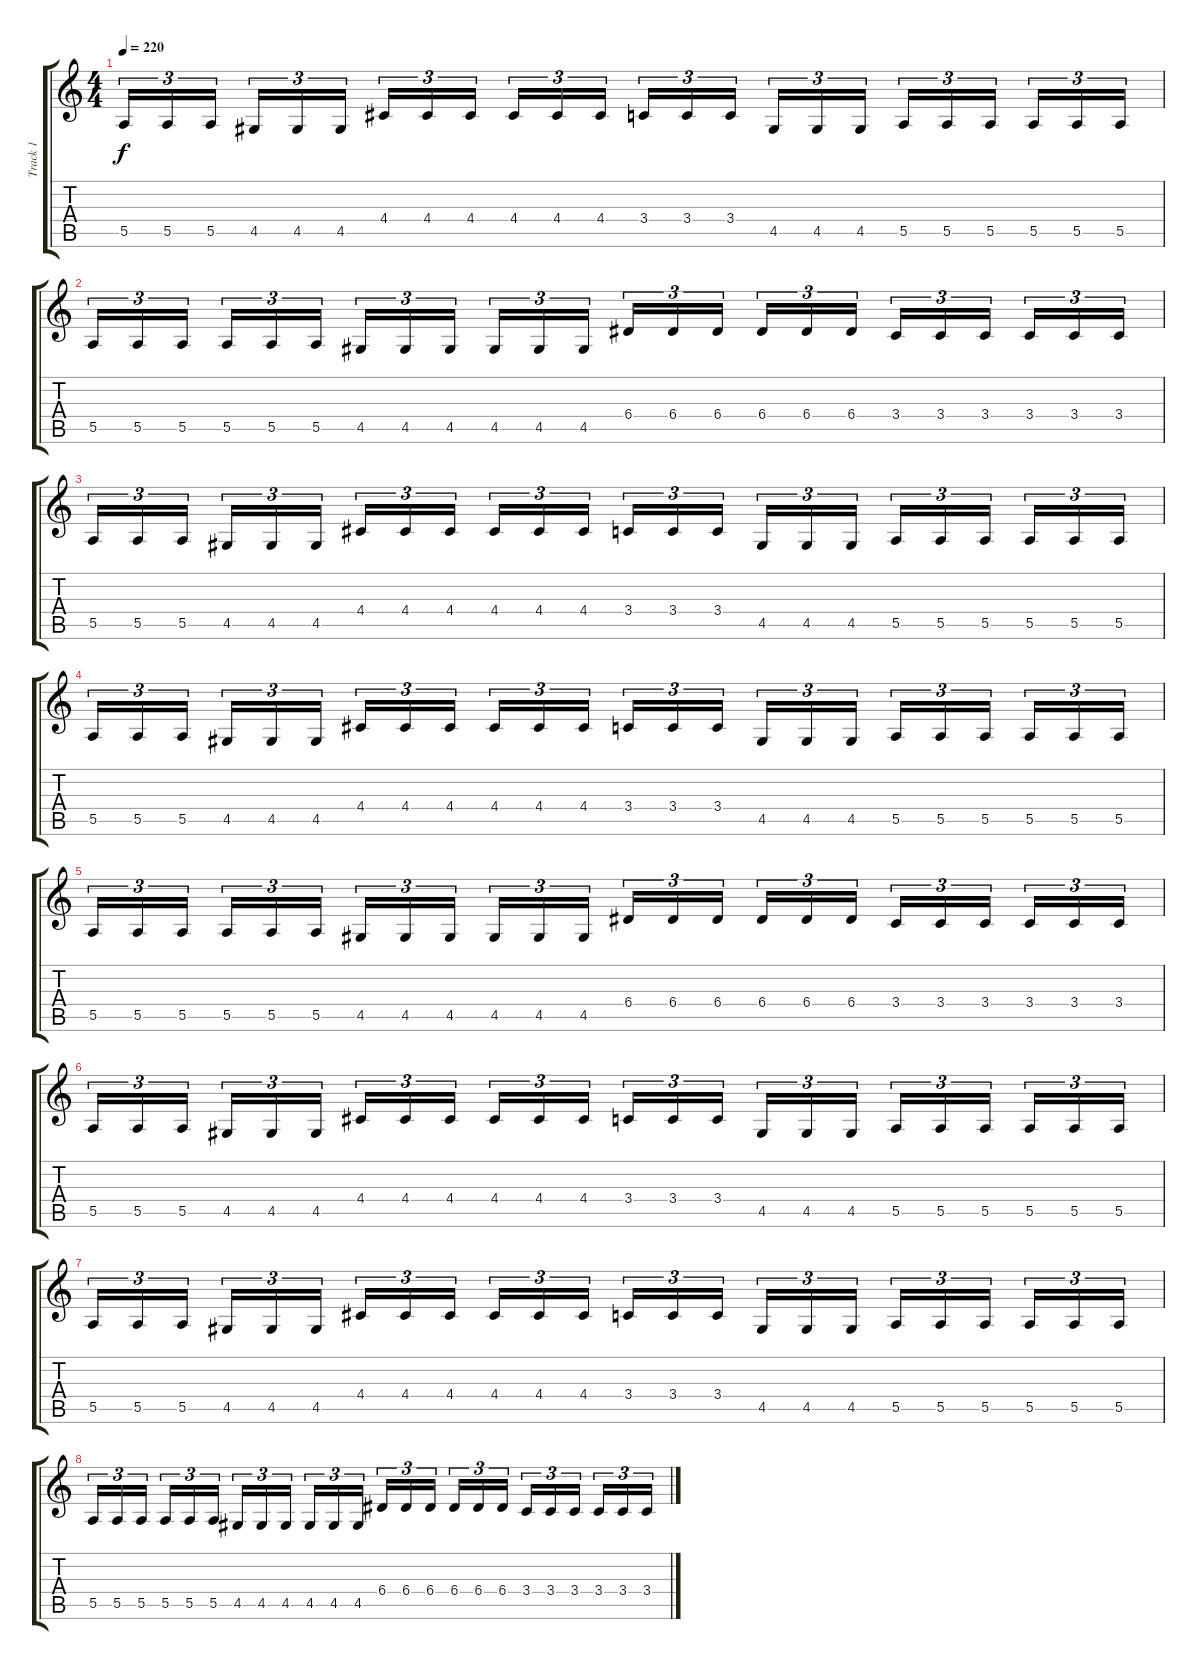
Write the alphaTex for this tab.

\track ("Track 1" "Track 1") {instrument distortionguitar}
\staff {score tabs}
\tuning (B3 Gb3 D3 A2 E2 B1) {hide}
\ts (4 4)
\tempo 220
\clef g2
\ks c
5.5.16{tu (3 2) dy f} 5.5.16{tu (3 2)} 5.5.16{tu (3 2)} 4.5.16{tu (3 2)} 4.5.16{tu (3 2)} 4.5.16{tu (3 2)} 4.4.16{tu (3 2)} 4.4.16{tu (3 2)} 4.4.16{tu (3 2)} 4.4.16{tu (3 2)} 4.4.16{tu (3 2)} 4.4.16{tu (3 2)} 3.4.16{tu (3 2)} 3.4.16{tu (3 2)} 3.4.16{tu (3 2)} 4.5.16{tu (3 2)} 4.5.16{tu (3 2)} 4.5.16{tu (3 2)} 5.5.16{tu (3 2)} 5.5.16{tu (3 2)} 5.5.16{tu (3 2)} 5.5.16{tu (3 2)} 5.5.16{tu (3 2)} 5.5.16{tu (3 2)} |
5.5.16{tu (3 2)} 5.5.16{tu (3 2)} 5.5.16{tu (3 2)} 5.5.16{tu (3 2)} 5.5.16{tu (3 2)} 5.5.16{tu (3 2)} 4.5.16{tu (3 2)} 4.5.16{tu (3 2)} 4.5.16{tu (3 2)} 4.5.16{tu (3 2)} 4.5.16{tu (3 2)} 4.5.16{tu (3 2)} 6.4.16{tu (3 2)} 6.4.16{tu (3 2)} 6.4.16{tu (3 2)} 6.4.16{tu (3 2)} 6.4.16{tu (3 2)} 6.4.16{tu (3 2)} 3.4.16{tu (3 2)} 3.4.16{tu (3 2)} 3.4.16{tu (3 2)} 3.4.16{tu (3 2)} 3.4.16{tu (3 2)} 3.4.16{tu (3 2)} |
5.5.16{tu (3 2)} 5.5.16{tu (3 2)} 5.5.16{tu (3 2)} 4.5.16{tu (3 2)} 4.5.16{tu (3 2)} 4.5.16{tu (3 2)} 4.4.16{tu (3 2)} 4.4.16{tu (3 2)} 4.4.16{tu (3 2)} 4.4.16{tu (3 2)} 4.4.16{tu (3 2)} 4.4.16{tu (3 2)} 3.4.16{tu (3 2)} 3.4.16{tu (3 2)} 3.4.16{tu (3 2)} 4.5.16{tu (3 2)} 4.5.16{tu (3 2)} 4.5.16{tu (3 2)} 5.5.16{tu (3 2)} 5.5.16{tu (3 2)} 5.5.16{tu (3 2)} 5.5.16{tu (3 2)} 5.5.16{tu (3 2)} 5.5.16{tu (3 2)} |
5.5.16{tu (3 2)} 5.5.16{tu (3 2)} 5.5.16{tu (3 2)} 4.5.16{tu (3 2)} 4.5.16{tu (3 2)} 4.5.16{tu (3 2)} 4.4.16{tu (3 2)} 4.4.16{tu (3 2)} 4.4.16{tu (3 2)} 4.4.16{tu (3 2)} 4.4.16{tu (3 2)} 4.4.16{tu (3 2)} 3.4.16{tu (3 2)} 3.4.16{tu (3 2)} 3.4.16{tu (3 2)} 4.5.16{tu (3 2)} 4.5.16{tu (3 2)} 4.5.16{tu (3 2)} 5.5.16{tu (3 2)} 5.5.16{tu (3 2)} 5.5.16{tu (3 2)} 5.5.16{tu (3 2)} 5.5.16{tu (3 2)} 5.5.16{tu (3 2)} |
5.5.16{tu (3 2)} 5.5.16{tu (3 2)} 5.5.16{tu (3 2)} 5.5.16{tu (3 2)} 5.5.16{tu (3 2)} 5.5.16{tu (3 2)} 4.5.16{tu (3 2)} 4.5.16{tu (3 2)} 4.5.16{tu (3 2)} 4.5.16{tu (3 2)} 4.5.16{tu (3 2)} 4.5.16{tu (3 2)} 6.4.16{tu (3 2)} 6.4.16{tu (3 2)} 6.4.16{tu (3 2)} 6.4.16{tu (3 2)} 6.4.16{tu (3 2)} 6.4.16{tu (3 2)} 3.4.16{tu (3 2)} 3.4.16{tu (3 2)} 3.4.16{tu (3 2)} 3.4.16{tu (3 2)} 3.4.16{tu (3 2)} 3.4.16{tu (3 2)} |
5.5.16{tu (3 2)} 5.5.16{tu (3 2)} 5.5.16{tu (3 2)} 4.5.16{tu (3 2)} 4.5.16{tu (3 2)} 4.5.16{tu (3 2)} 4.4.16{tu (3 2)} 4.4.16{tu (3 2)} 4.4.16{tu (3 2)} 4.4.16{tu (3 2)} 4.4.16{tu (3 2)} 4.4.16{tu (3 2)} 3.4.16{tu (3 2)} 3.4.16{tu (3 2)} 3.4.16{tu (3 2)} 4.5.16{tu (3 2)} 4.5.16{tu (3 2)} 4.5.16{tu (3 2)} 5.5.16{tu (3 2)} 5.5.16{tu (3 2)} 5.5.16{tu (3 2)} 5.5.16{tu (3 2)} 5.5.16{tu (3 2)} 5.5.16{tu (3 2)} |
5.5.16{tu (3 2)} 5.5.16{tu (3 2)} 5.5.16{tu (3 2)} 4.5.16{tu (3 2)} 4.5.16{tu (3 2)} 4.5.16{tu (3 2)} 4.4.16{tu (3 2)} 4.4.16{tu (3 2)} 4.4.16{tu (3 2)} 4.4.16{tu (3 2)} 4.4.16{tu (3 2)} 4.4.16{tu (3 2)} 3.4.16{tu (3 2)} 3.4.16{tu (3 2)} 3.4.16{tu (3 2)} 4.5.16{tu (3 2)} 4.5.16{tu (3 2)} 4.5.16{tu (3 2)} 5.5.16{tu (3 2)} 5.5.16{tu (3 2)} 5.5.16{tu (3 2)} 5.5.16{tu (3 2)} 5.5.16{tu (3 2)} 5.5.16{tu (3 2)} |
5.5.16{tu (3 2)} 5.5.16{tu (3 2)} 5.5.16{tu (3 2)} 5.5.16{tu (3 2)} 5.5.16{tu (3 2)} 5.5.16{tu (3 2)} 4.5.16{tu (3 2)} 4.5.16{tu (3 2)} 4.5.16{tu (3 2)} 4.5.16{tu (3 2)} 4.5.16{tu (3 2)} 4.5.16{tu (3 2)} 6.4.16{tu (3 2)} 6.4.16{tu (3 2)} 6.4.16{tu (3 2)} 6.4.16{tu (3 2)} 6.4.16{tu (3 2)} 6.4.16{tu (3 2)} 3.4.16{tu (3 2)} 3.4.16{tu (3 2)} 3.4.16{tu (3 2)} 3.4.16{tu (3 2)} 3.4.16{tu (3 2)} 3.4.16{tu (3 2)}
